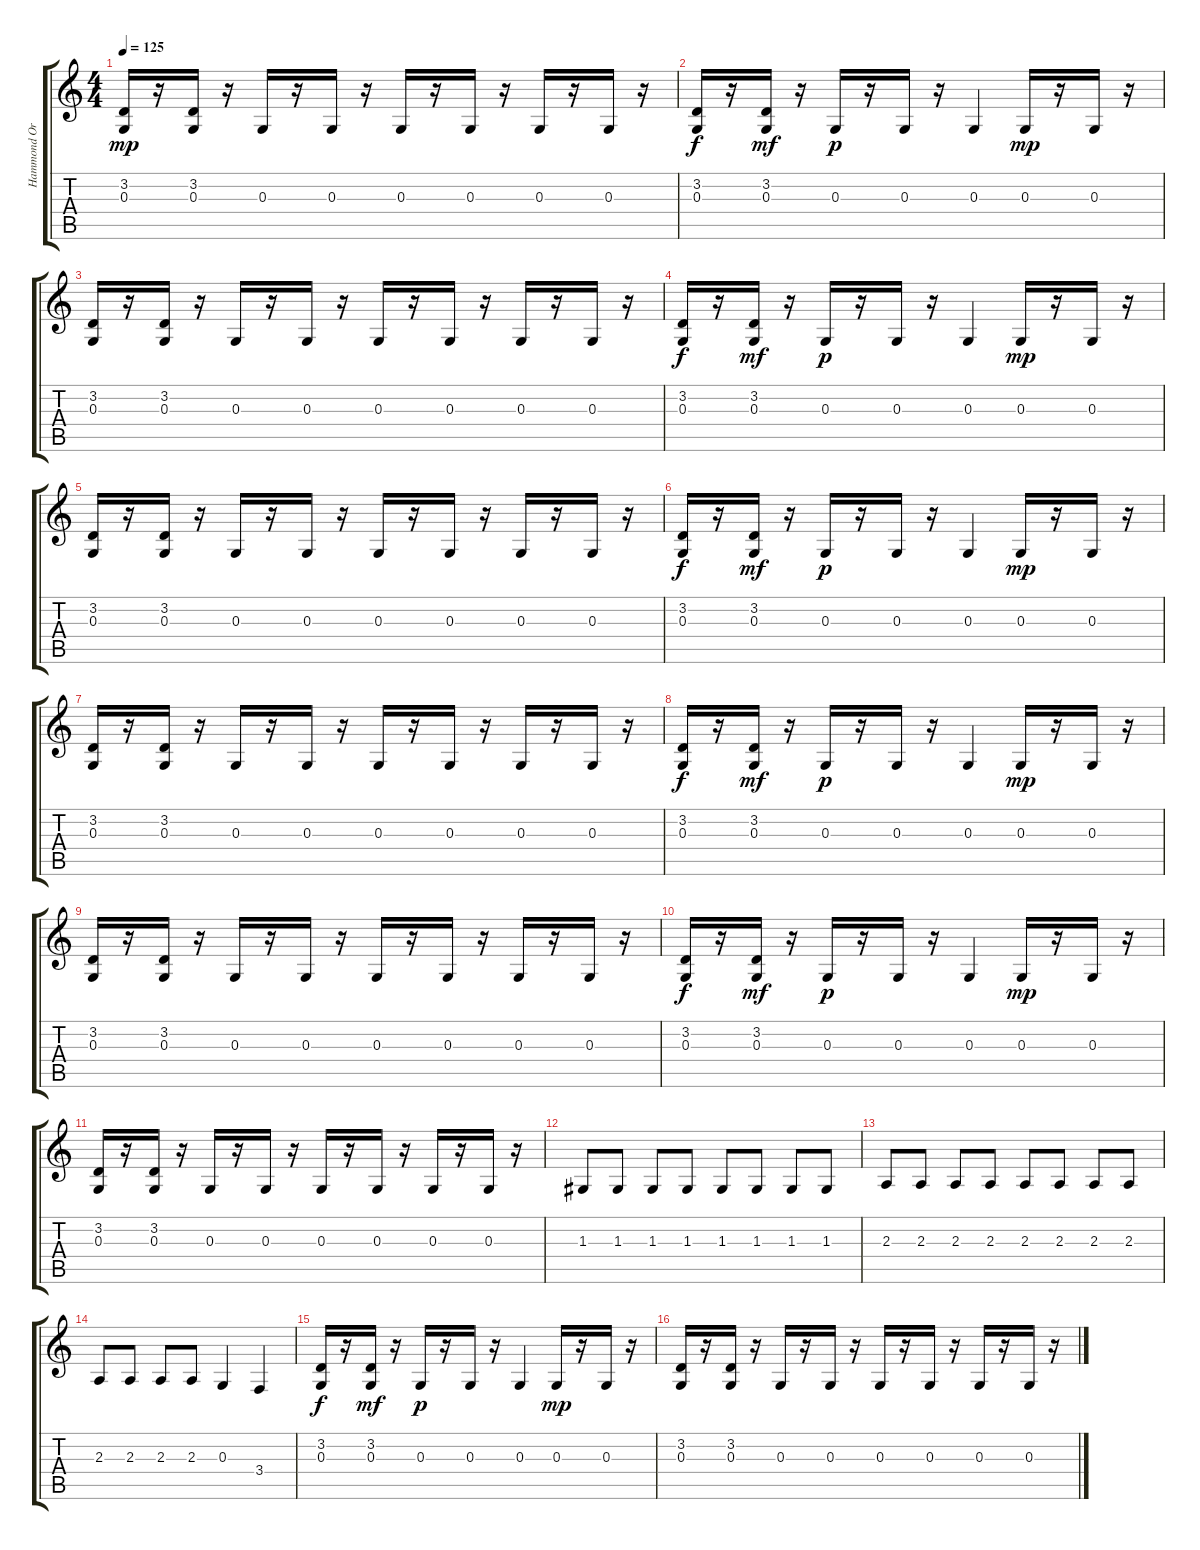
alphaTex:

\track ("Hammond Organ" "Hammond Or") {instrument drawbarorgan}
\staff {score tabs}
\tuning (E4 B3 G3 D3 A2 E2) {hide}
\ts (4 4)
\tempo 125
\clef g2
\ks c
(3.2 0.3).16{dy mp} r.16 (3.2 0.3).16 r.16 0.3.16 r.16 0.3.16 r.16 0.3.16 r.16 0.3.16 r.16 0.3.16 r.16 0.3.16 r.16 |
(3.2 0.3).16{dy f} r.16 (3.2 0.3).16{dy mf} r.16 0.3.16{dy p} r.16 0.3.16 r.16 0.3.4 0.3.16{dy mp} r.16 0.3.16 r.16 |
(3.2 0.3).16 r.16 (3.2 0.3).16 r.16 0.3.16 r.16 0.3.16 r.16 0.3.16 r.16 0.3.16 r.16 0.3.16 r.16 0.3.16 r.16 |
(3.2 0.3).16{dy f} r.16 (3.2 0.3).16{dy mf} r.16 0.3.16{dy p} r.16 0.3.16 r.16 0.3.4 0.3.16{dy mp} r.16 0.3.16 r.16 |
(3.2 0.3).16 r.16 (3.2 0.3).16 r.16 0.3.16 r.16 0.3.16 r.16 0.3.16 r.16 0.3.16 r.16 0.3.16 r.16 0.3.16 r.16 |
(3.2 0.3).16{dy f} r.16 (3.2 0.3).16{dy mf} r.16 0.3.16{dy p} r.16 0.3.16 r.16 0.3.4 0.3.16{dy mp} r.16 0.3.16 r.16 |
(3.2 0.3).16 r.16 (3.2 0.3).16 r.16 0.3.16 r.16 0.3.16 r.16 0.3.16 r.16 0.3.16 r.16 0.3.16 r.16 0.3.16 r.16 |
(3.2 0.3).16{dy f} r.16 (3.2 0.3).16{dy mf} r.16 0.3.16{dy p} r.16 0.3.16 r.16 0.3.4 0.3.16{dy mp} r.16 0.3.16 r.16 |
(3.2 0.3).16 r.16 (3.2 0.3).16 r.16 0.3.16 r.16 0.3.16 r.16 0.3.16 r.16 0.3.16 r.16 0.3.16 r.16 0.3.16 r.16 |
(3.2 0.3).16{dy f} r.16 (3.2 0.3).16{dy mf} r.16 0.3.16{dy p} r.16 0.3.16 r.16 0.3.4 0.3.16{dy mp} r.16 0.3.16 r.16 |
(3.2 0.3).16 r.16 (3.2 0.3).16 r.16 0.3.16 r.16 0.3.16 r.16 0.3.16 r.16 0.3.16 r.16 0.3.16 r.16 0.3.16 r.16 |
1.3.8 1.3.8 1.3.8 1.3.8 1.3.8 1.3.8 1.3.8 1.3.8 |
2.3.8 2.3.8 2.3.8 2.3.8 2.3.8 2.3.8 2.3.8 2.3.8 |
2.3.8 2.3.8 2.3.8 2.3.8 0.3.4 3.4.4 |
(3.2 0.3).16{dy f} r.16 (3.2 0.3).16{dy mf} r.16 0.3.16{dy p} r.16 0.3.16 r.16 0.3.4 0.3.16{dy mp} r.16 0.3.16 r.16 |
(3.2 0.3).16 r.16 (3.2 0.3).16 r.16 0.3.16 r.16 0.3.16 r.16 0.3.16 r.16 0.3.16 r.16 0.3.16 r.16 0.3.16 r.16
